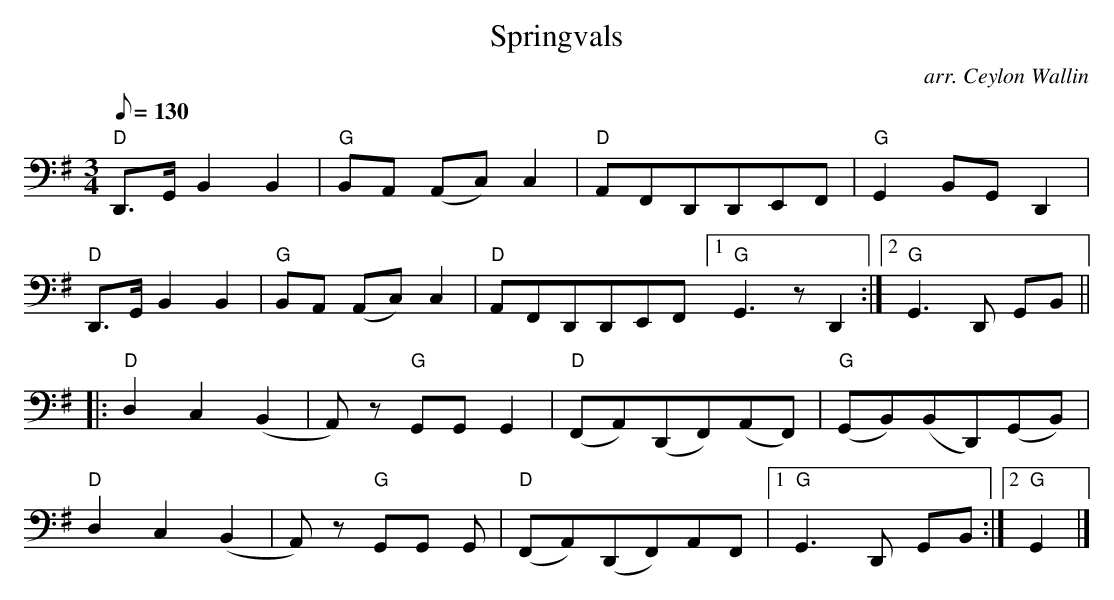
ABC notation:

X:1
T: Springvals
C: arr. Ceylon Wallin
M: 3/4
L: 1/8
Q: 130
K: G clef=bass middle=d
"D" D>G B2 B2 | "G" BA (Ac) c2 | "D" AFDDEF | "G" G2 BG D2 |
"D" D>G B2 B2 | "G" BA (Ac) c2 | "D" AFDDEF [1 "G" G3 z D2 :| [2 "G" G3 D GB ||
|: "D" d2 c2 (B2|A) z "G" GG G2 | "D" (FA)(DF)(AF) | "G" (GB)(BD)(GB) |
"D" d2 c2 (B2|A) z "G" GG G | "D" (FA)(DF)AF | [1 "G" G3 D GB :| [2 "G" G2 |]
